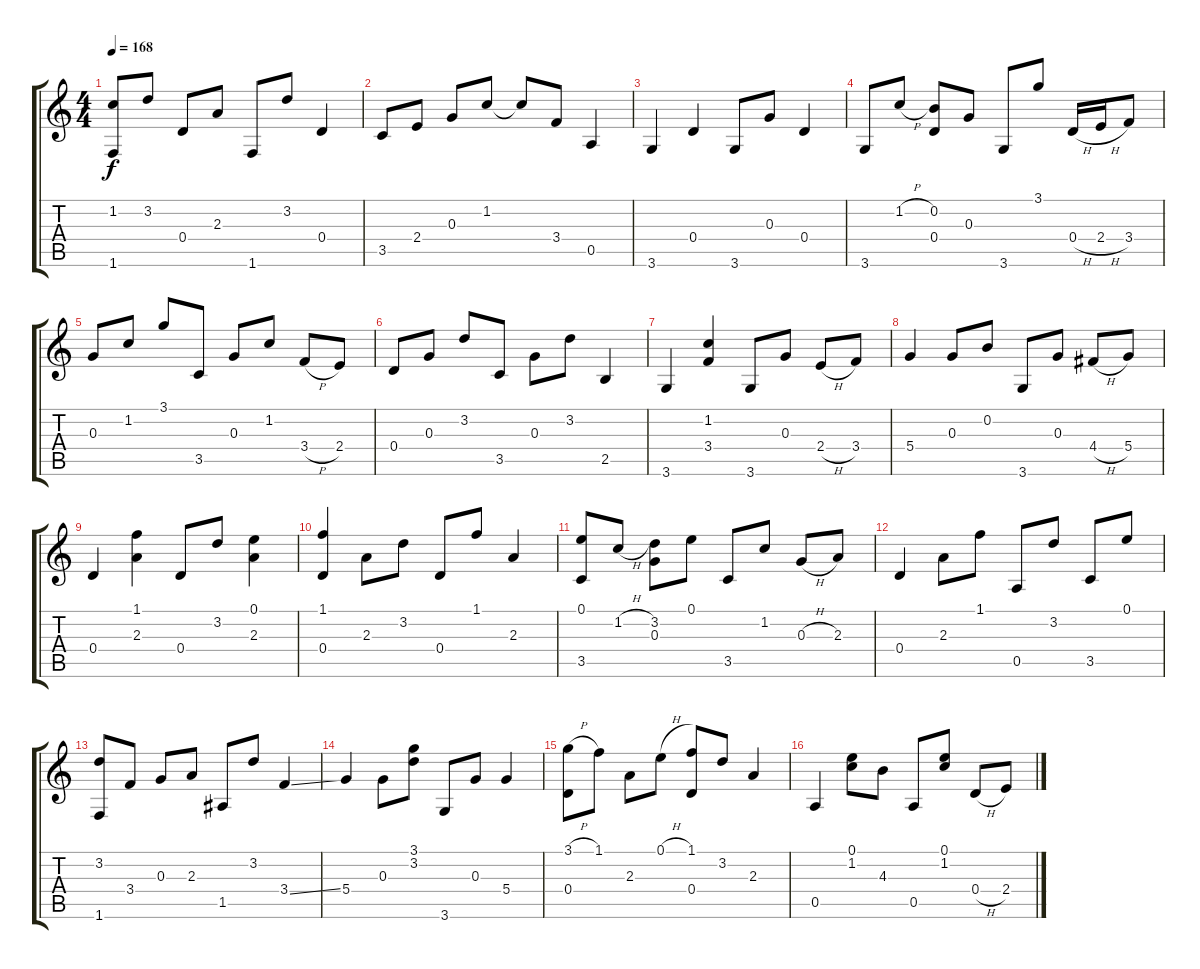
\track "" {instrument acousticguitarnylon}
\staff {score tabs}
\tuning (E4 B3 G3 D3 A2 E2) {hide}
\ts (4 4)
\tempo 168
\clef g2
\ks c
(1.2 1.6).8{dy f} 3.2.8 0.4.8 2.3.8 1.6.8 3.2.8 0.4.4 |
3.5.8 2.4.8 0.3.8 1.2.8 1.2{t}.8 3.4.8 0.5.4 |
3.6.4 0.4.4 3.6.8 0.3.8 0.4.4 |
3.6.8 1.2{h}.8 (0.2 0.4).8 0.3.8 3.6.8 3.1.8 0.4{h}.16 2.4{h}.16 3.4.8 |
0.3.8 1.2.8 3.1.8 3.5.8 0.3.8 1.2.8 3.4{h}.8 2.4.8 |
0.4.8 0.3.8 3.2.8 3.5.8 0.3.8 3.2.8 2.5.4 |
3.6.4 (1.2 3.4).4 3.6.8 0.3.8 2.4{h}.8 3.4.8 |
5.4.4 0.3.8 0.2.8 3.6.8 0.3.8 4.4{h}.8 5.4.8 |
0.4.4 (1.1 2.3).4 0.4.8 3.2.8 (0.1 2.3).4 |
(1.1 0.4).4 2.3.8 3.2.8 0.4.8 1.1.8 2.3.4 |
(0.1 3.5).8 1.2{h}.8 (3.2 0.3).8 0.1.8 3.5.8 1.2.8 0.3{h}.8 2.3.8 |
0.4.4 2.3.8 1.1.8 0.5.8 3.2.8 3.5.8 0.1.8 |
(3.2 1.6).8 3.4.8 0.3.8 2.3.8 1.5.8 3.2.8 3.4{ss}.4 |
5.4.4 0.3.8 (3.1 3.2).8 3.6.8 0.3.8 5.4.4 |
(3.1{h} 0.4).8 1.1.8 2.3.8 0.1{h}.8 (1.1 0.4).8 3.2.8 2.3.4 |
0.5.4 (0.1 1.2).8 4.3.8 0.5.8 (0.1 1.2).8 0.4{h}.8 2.4.8
